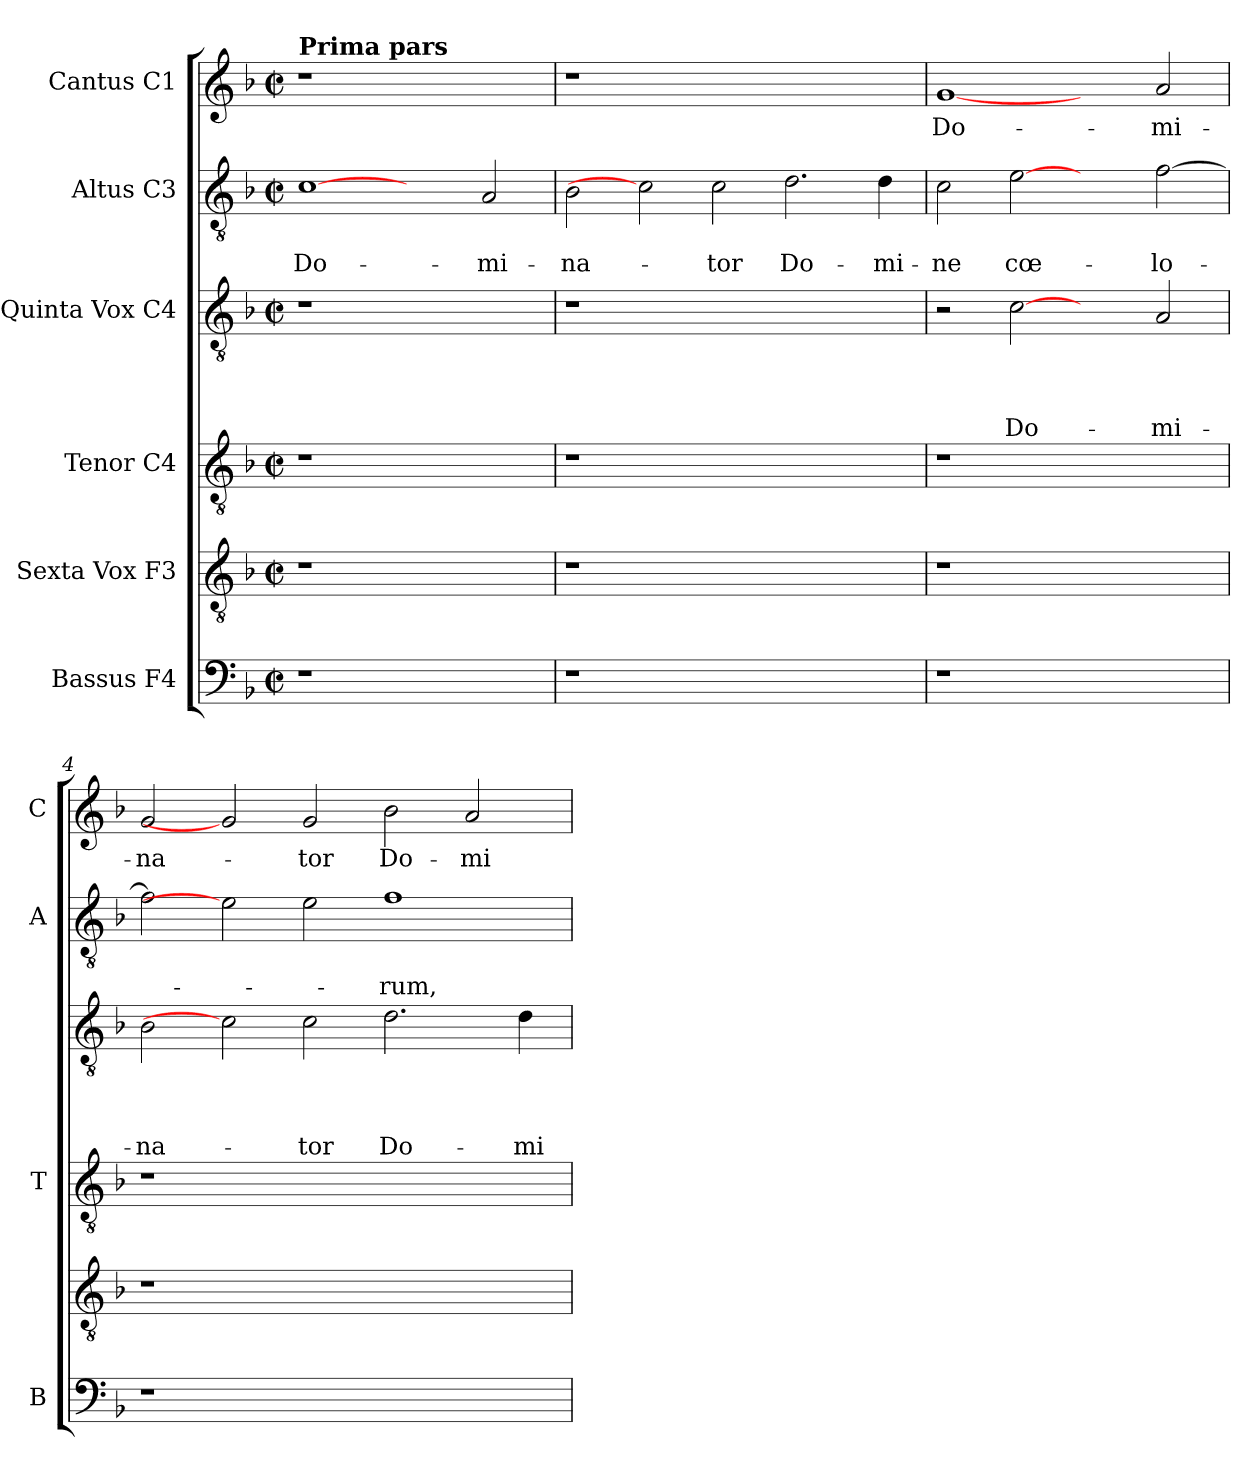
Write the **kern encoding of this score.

**kern	**kern	**kern	**kern	**text	**text	**text	**text	**kern	**text	**text	**kern	**text
*part6	*part5	*part4	*part3	*part3	*part3	*part3	*part3	*part2	*part2	*part2	*part1	*part1
*staff6	*staff5	*staff4	*staff3	*staff3	*staff3	*staff3	*staff3	*staff2	*staff2	*staff2	*staff1	*staff1
*I"Bassus F4	*I"Sexta Vox F3	*I"Tenor C4	*I"Quinta Vox C4	*	*	*	*	*I"Altus C3	*	*	*I"Cantus C1	*
*I'B	*	*I'T	*	*	*	*	*	*I'A	*	*	*I'C	*
*clefF4	*clefGv2	*clefGv2	*clefGv2	*	*	*	*	*clefGv2	*	*	*clefG2	*
*k[b-]	*k[b-]	*k[b-]	*k[b-]	*	*	*	*	*k[b-]	*	*	*k[b-]	*
*F:	*F:	*F:	*F:	*	*	*	*	*F:	*	*	*F:	*
*M2/2	*M2/2	*M2/2	*M2/2	*	*	*	*	*M2/2	*	*	*M2/2	*
*met(c|)	*met(c|)	*met(c|)	*met(c|)	*	*	*	*	*met(c|)	*	*	*met(c|)	*
=1	=1	=1	=1	=1	=1	=1	=1	=1	=1	=1	=1	=1
!	!	!	!	!	!	!	!	!	!	!	!LO:TX:a:B:t=Prima pars	!
!	!	!	!	!	!	!	!	!	!	!LO:LY:b	!	!
1r	1r	1r	1r	.	.	.	.	[1c	.	Do-	1r	.
1ryy	1ryy	1ryy	1ryy	.	.	.	.	2ryy	.	.	1ryy	.
!	!	!	!	!	!	!	!	!	!	!LO:LY:b	!	!
.	.	.	.	.	.	.	.	2A/	.	-mi-	.	.
=2	=2	=2	=2	=2	=2	=2	=2	=2	=2	=2	=2	=2
!	!	!	!	!	!	!	!	!	!	!LO:LY:b	!	!
1r	1r	1r	1r	.	.	.	.	2B-\	.	-na-	1r	.
.	.	.	.	.	.	.	.	2c]	.	.	.	.
!	!	!	!	!	!	!	!	!	!	!LO:LY:b	!	!
1.ryy	1.ryy	1.ryy	1.ryy	.	.	.	.	2c\	.	-tor	1.ryy	.
!	!	!	!	!	!	!	!	!	!	!LO:LY:b	!	!
.	.	.	.	.	.	.	.	2.d\	.	Do-	.	.
!	!	!	!	!	!	!	!	!	!	!LO:LY:b	!	!
.	.	.	.	.	.	.	.	4d\	.	-mi-	.	.
=3	=3	=3	=3	=3	=3	=3	=3	=3	=3	=3	=3	=3
!	!	!	!	!	!	!	!	!	!	!LO:LY:b	!	!LO:LY:b
1r	1r	1r	2r	.	.	.	.	2c\	.	-ne	[1g	Do-
!	!	!	!	!	!	!	!LO:LY:b	!	!	!LO:LY:b	!	!
.	.	.	[2c	.	.	.	Do-	[2e	.	cœ-	.	.
1ryy	1ryy	1ryy	2ryy	.	.	.	.	2ryy	.	.	2ryy	.
!	!	!	!	!	!	!	!LO:LY:b	!	!	!LO:LY:b	!	!LO:LY:b
.	.	.	2A/	.	.	.	-mi-	[2f\	.	-lo-	2a/	-mi-
=4	=4	=4	=4	=4	=4	=4	=4	=4	=4	=4	=4	=4
!	!	!	!	!	!	!	!LO:LY:b	!	!	!	!	!LO:LY:b
1r	1r	1r	2B-\	.	.	.	-na-	2f\]	.	.	2g/	-na-
.	.	.	2c]	.	.	.	.	2e]	.	.	2g]	.
!	!	!	!	!	!	!	!LO:LY:b	!	!	!	!	!LO:LY:b
1.ryy	1.ryy	1.ryy	2c\	.	.	.	-tor	2e\	.	.	2g/	-tor
!	!	!	!	!	!	!	!LO:LY:b	!	!	!LO:LY:b	!	!LO:LY:b
.	.	.	2.d\	.	.	.	Do-	1f	.	-rum,	2b-\	Do-
!	!	!	!	!	!	!	!	!	!	!	!	!LO:LY:b
.	.	.	.	.	.	.	.	.	.	.	2a/	-mi-
!	!	!	!	!	!	!	!LO:LY:b	!	!	!	!	!
.	.	.	4d\	.	.	.	-mi-	.	.	.	.	.
=	=	=	=	=	=	=	=	=	=	=	=	=
*-	*-	*-	*-	*-	*-	*-	*-	*-	*-	*-	*-	*-
